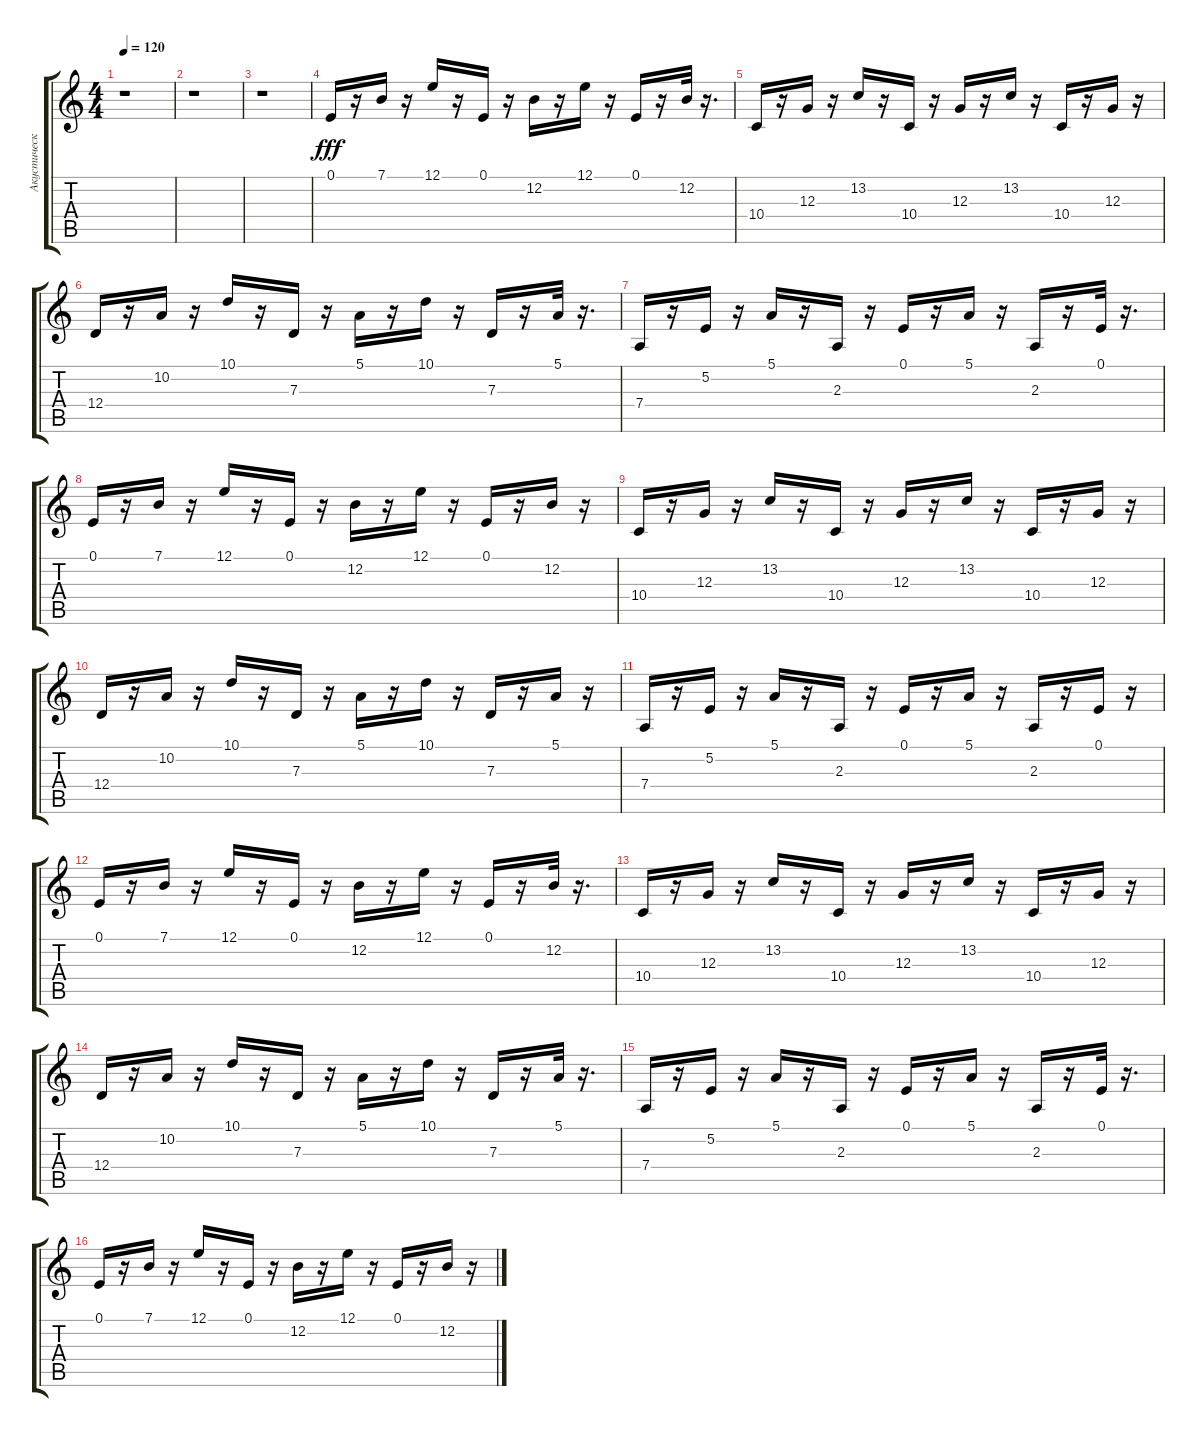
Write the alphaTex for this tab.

\track ("Акустический Гранд Роял" "Акустическ") {instrument acousticgrandpiano}
\staff {score tabs}
\tuning (E4 B3 G3 D3 A2 E2) {hide}
\ts (4 4)
\tempo 120
\clef g2
\ks c
r.1{dy f} |
r.1 |
r.1 |
0.1.16{dy fff} r.16 7.1.16 r.16 12.1.16 r.16 0.1.16 r.16 12.2.16 r.16 12.1.16 r.16 0.1.16 r.16 12.2.32 r.16{d} |
10.4.16 r.16 12.3.16 r.16 13.2.16 r.16 10.4.16 r.16 12.3.16 r.16 13.2.16 r.16 10.4.16 r.16 12.3.16 r.16 |
12.4.16 r.16 10.2.16 r.16 10.1.16 r.16 7.3.16 r.16 5.1.16 r.16 10.1.16 r.16 7.3.16 r.16 5.1.32 r.16{d} |
7.4.16 r.16 5.2.16 r.16 5.1.16 r.16 2.3.16 r.16 0.1.16 r.16 5.1.16 r.16 2.3.16 r.16 0.1.32 r.16{d} |
0.1.16 r.16 7.1.16 r.16 12.1.16 r.16 0.1.16 r.16 12.2.16 r.16 12.1.16 r.16 0.1.16 r.16 12.2.16 r.16 |
10.4.16 r.16 12.3.16 r.16 13.2.16 r.16 10.4.16 r.16 12.3.16 r.16 13.2.16 r.16 10.4.16 r.16 12.3.16 r.16 |
12.4.16 r.16 10.2.16 r.16 10.1.16 r.16 7.3.16 r.16 5.1.16 r.16 10.1.16 r.16 7.3.16 r.16 5.1.16 r.16 |
7.4.16 r.16 5.2.16 r.16 5.1.16 r.16 2.3.16 r.16 0.1.16 r.16 5.1.16 r.16 2.3.16 r.16 0.1.16 r.16 |
0.1.16 r.16 7.1.16 r.16 12.1.16 r.16 0.1.16 r.16 12.2.16 r.16 12.1.16 r.16 0.1.16 r.16 12.2.32 r.16{d} |
10.4.16 r.16 12.3.16 r.16 13.2.16 r.16 10.4.16 r.16 12.3.16 r.16 13.2.16 r.16 10.4.16 r.16 12.3.16 r.16 |
12.4.16 r.16 10.2.16 r.16 10.1.16 r.16 7.3.16 r.16 5.1.16 r.16 10.1.16 r.16 7.3.16 r.16 5.1.32 r.16{d} |
7.4.16 r.16 5.2.16 r.16 5.1.16 r.16 2.3.16 r.16 0.1.16 r.16 5.1.16 r.16 2.3.16 r.16 0.1.32 r.16{d} |
0.1.16 r.16 7.1.16 r.16 12.1.16 r.16 0.1.16 r.16 12.2.16 r.16 12.1.16 r.16 0.1.16 r.16 12.2.16 r.16
